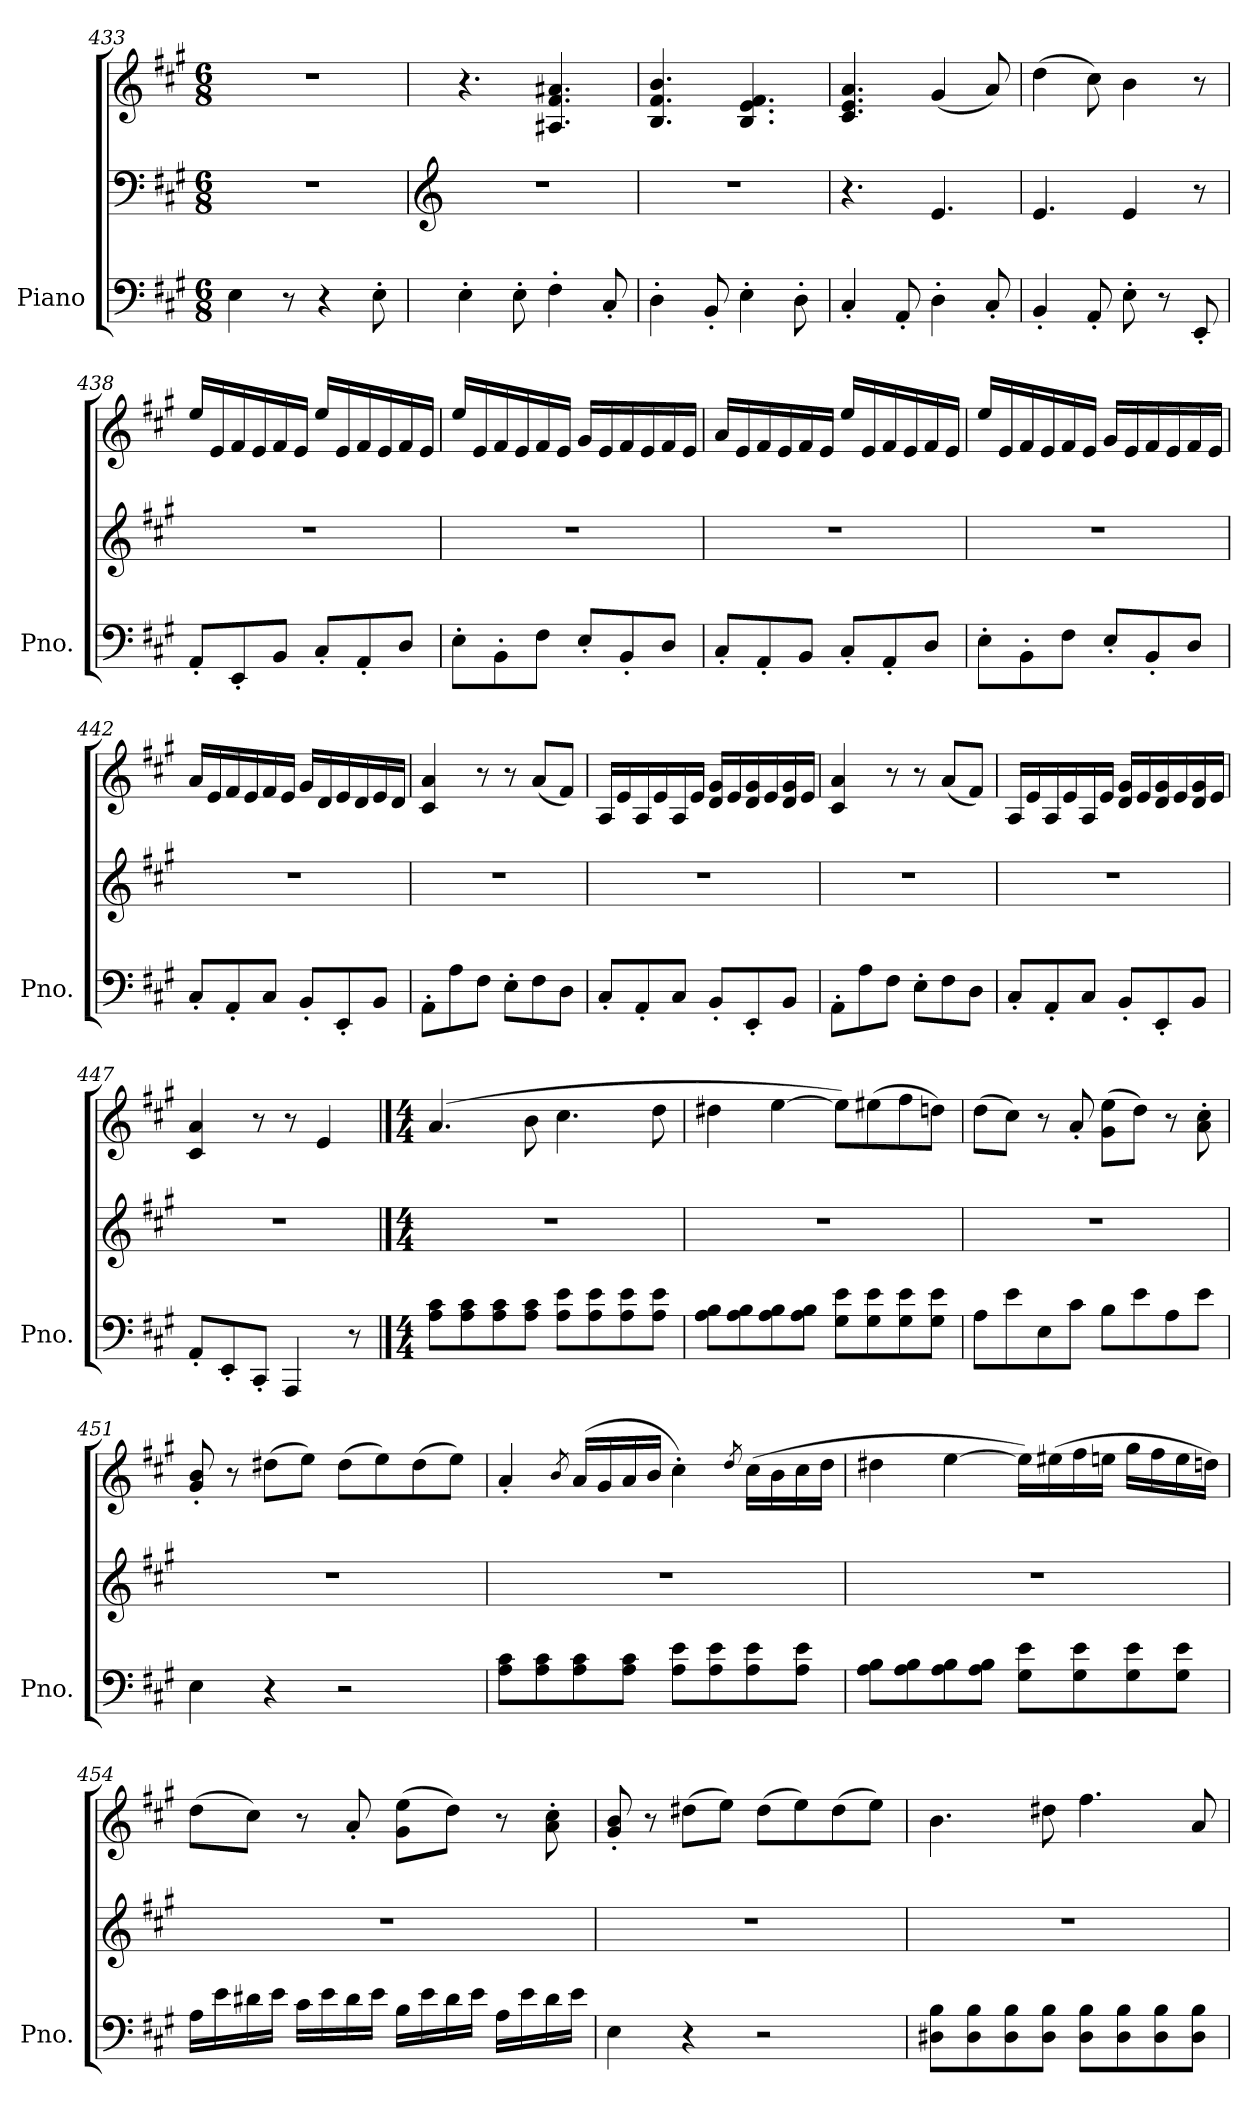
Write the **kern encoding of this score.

**kern	**kern	**kern
*part1	*part1	*part1
*staff3	*staff2	*staff1
*I"Piano	*	*
*I'Pno.	*	*
*clefF4	*clefF4	*clefG2
*k[f#c#g#]	*k[f#c#g#]	*k[f#c#g#]
*M6/8	*M6/8	*M6/8
=433	=433	=433
4E\	2.r	2.r
8r	.	.
4r	.	.
8E'\	.	.
=434	=434	=434
*	*clefG2	*
*	*	*^
4E'\	2.r	4.r	4.ryy
8E'\	.	.	.
4F#'\	.	4.A#X/ 4.f#/ 4.a#X/	4.ryy
8C#'/	.	.	.
*	*	*v	*v
=435	=435	=435
4D'\	2.r	4.B/ 4.f#/ 4.b/
8BB'/	.	.
4E'\	.	4.B/ 4.e/ 4.f#/
8D'\	.	.
=436	=436	=436
*	*	*^
4C#'/	4.r	4.c#/ 4.e/ 4.a/	4.ryy
8AA'/	.	.	.
4D'\	4.e/	(<4g#/	4.ryy
8C#'/	.	8a/)	.
*	*	*v	*v
=437	=437	=437
4BB'/	4.e/	(>4dd\
8AA'/	.	8cc#\)
8E'\	4e/	4b\
8r	.	.
8EE'/	8r	8r
=438	=438	=438
8AA'/L	2.r	16ee/LL
.	.	16e/
8EE'/	.	16f#/
.	.	16e/
8BB/J	.	16f#/
.	.	16e/JJ
8C#'/L	.	16ee/LL
.	.	16e/
8AA'/	.	16f#/
.	.	16e/
8D/J	.	16f#/
.	.	16e/JJ
=439	=439	=439
8E'\L	2.r	16ee/LL
.	.	16e/
8BB'\	.	16f#/
.	.	16e/
8F#\J	.	16f#/
.	.	16e/JJ
8E'/L	.	16g#/LL
.	.	16e/
8BB'/	.	16f#/
.	.	16e/
8D/J	.	16f#/
.	.	16e/JJ
=440	=440	=440
8C#'/L	2.r	16a/LL
.	.	16e/
8AA'/	.	16f#/
.	.	16e/
8BB/J	.	16f#/
.	.	16e/JJ
8C#'/L	.	16ee/LL
.	.	16e/
8AA'/	.	16f#/
.	.	16e/
8D/J	.	16f#/
.	.	16e/JJ
=441	=441	=441
8E'\L	2.r	16ee/LL
.	.	16e/
8BB'\	.	16f#/
.	.	16e/
8F#\J	.	16f#/
.	.	16e/JJ
8E'/L	.	16g#/LL
.	.	16e/
8BB'/	.	16f#/
.	.	16e/
8D/J	.	16f#/
.	.	16e/JJ
=442	=442	=442
8C#'/L	2.r	16a/LL
.	.	16e/
8AA'/	.	16f#/
.	.	16e/
8C#/J	.	16f#/
.	.	16e/JJ
8BB'/L	.	16g#/LL
.	.	16d/
8EE'/	.	16e/
.	.	16d/
8BB/J	.	16e/
.	.	16d/JJ
=443	=443	=443
8AA'\L	2.r	4c#/ 4a/
8A\	.	.
8F#\J	.	8r
8E'\L	.	8r
8F#\	.	(<8a/L
8D\J	.	8f#/J)
=444	=444	=444
8C#'/L	2.r	16A/LL
.	.	16e/
8AA'/	.	16A/
.	.	16e/
8C#/J	.	16A/
.	.	16e/JJ
8BB'/L	.	16d/ 16g#/LL
.	.	16e/
8EE'/	.	16d/ 16g#/
.	.	16e/
8BB/J	.	16d/ 16g#/
.	.	16e/JJ
=445	=445	=445
8AA'\L	2.r	4c#/ 4a/
8A\	.	.
8F#\J	.	8r
8E'\L	.	8r
8F#\	.	(<8a/L
8D\J	.	8f#/J)
=446	=446	=446
8C#'/L	2.r	16A/LL
.	.	16e/
8AA'/	.	16A/
.	.	16e/
8C#/J	.	16A/
.	.	16e/JJ
8BB'/L	.	16d/ 16g#/LL
.	.	16e/
8EE'/	.	16d/ 16g#/
.	.	16e/
8BB/J	.	16d/ 16g#/
.	.	16e/JJ
=447	=447	=447
8AA'/L	2.r	4c#/ 4a/
8EE'/	.	.
8CC#'/J	.	8r
4AAA/	.	8r
.	.	4e/
8r	.	.
==448	==448	==448
*M4/4	*M4/4	*M4/4
8A\ 8c#\L	1r	(>4.a/
8A\ 8c#\	.	.
8A\ 8c#\	.	.
8A\ 8c#\J	.	8b\
8A\ 8e\L	.	4.cc#\
8A\ 8e\	.	.
8A\ 8e\	.	.
8A\ 8e\J	.	8dd\
=449	=449	=449
8A\ 8B\L	1r	4dd#X\
8A\ 8B\	.	.
8A\ 8B\	.	[4ee\
8A\ 8B\J	.	.
8G#\ 8e\L	.	8ee\L])
8G#\ 8e\	.	(>8ee#X\
8G#\ 8e\	.	8ff#\
8G#\ 8e\J	.	8ddn\J)
=450	=450	=450
8A\L	1r	(>8dd\L
8e\	.	8cc#\J)
8E\	.	8r
8c#\J	.	8a'/
8B\L	.	(>8g#\ 8ee\L
8e\	.	8dd\J)
8A\	.	8r
8e\J	.	8a\' 8cc#\'
=451	=451	=451
4E\	1r	8g#/' 8b/'
.	.	8r
4r	.	(>8dd#X\L
.	.	8ee\J)
2r	.	(>8dd#\L
.	.	8ee\)
.	.	(>8dd#\
.	.	8ee\J)
=452	=452	=452
8A\ 8c#\L	1r	4a'/
8A\ 8c#\	.	.
.	.	8qb/
8A\ 8c#\	.	(>16a/LL
.	.	16g#/
8A\ 8c#\J	.	16a/
.	.	16b/JJ
8A\ 8e\L	.	4cc#'\)
8A\ 8e\	.	.
.	.	8qdd/
8A\ 8e\	.	(>16cc#\LL
.	.	16b\
8A\ 8e\J	.	16cc#\
.	.	16dd\JJ
=453	=453	=453
8A\ 8B\L	1r	4dd#X\
8A\ 8B\	.	.
8A\ 8B\	.	[4ee\
8A\ 8B\J	.	.
8G#\ 8e\L	.	16ee\LL])
.	.	(>16ee#X\
8G#\ 8e\	.	16ff#\
.	.	16een\JJ
8G#\ 8e\	.	16gg#\LL
.	.	16ff#\
8G#\ 8e\J	.	16ee\
.	.	16ddn\JJ)
=454	=454	=454
16A\LL	1r	(>8dd\L
16e\	.	.
16d#X\	.	8cc#\J)
16e\JJ	.	.
16c#\LL	.	8r
16e\	.	.
16d#\	.	8a'/
16e\JJ	.	.
16B\LL	.	(>8g#\ 8ee\L
16e\	.	.
16d#\	.	8dd\J)
16e\JJ	.	.
16A\LL	.	8r
16e\	.	.
16d#\	.	8a\' 8cc#\'
16e\JJ	.	.
=455	=455	=455
4E\	1r	8g#/' 8b/'
.	.	8r
4r	.	(>8dd#X\L
.	.	8ee\J)
2r	.	(>8dd#\L
.	.	8ee\)
.	.	(>8dd#\
.	.	8ee\J)
=456	=456	=456
8D#X\ 8B\L	1r	4.b\
8D#\ 8B\	.	.
8D#\ 8B\	.	.
8D#\ 8B\J	.	8dd#X\
8D#\ 8B\L	.	4.ff#\
8D#\ 8B\	.	.
8D#\ 8B\	.	.
8D#\ 8B\J	.	8a/
=	=	=
*-	*-	*-
